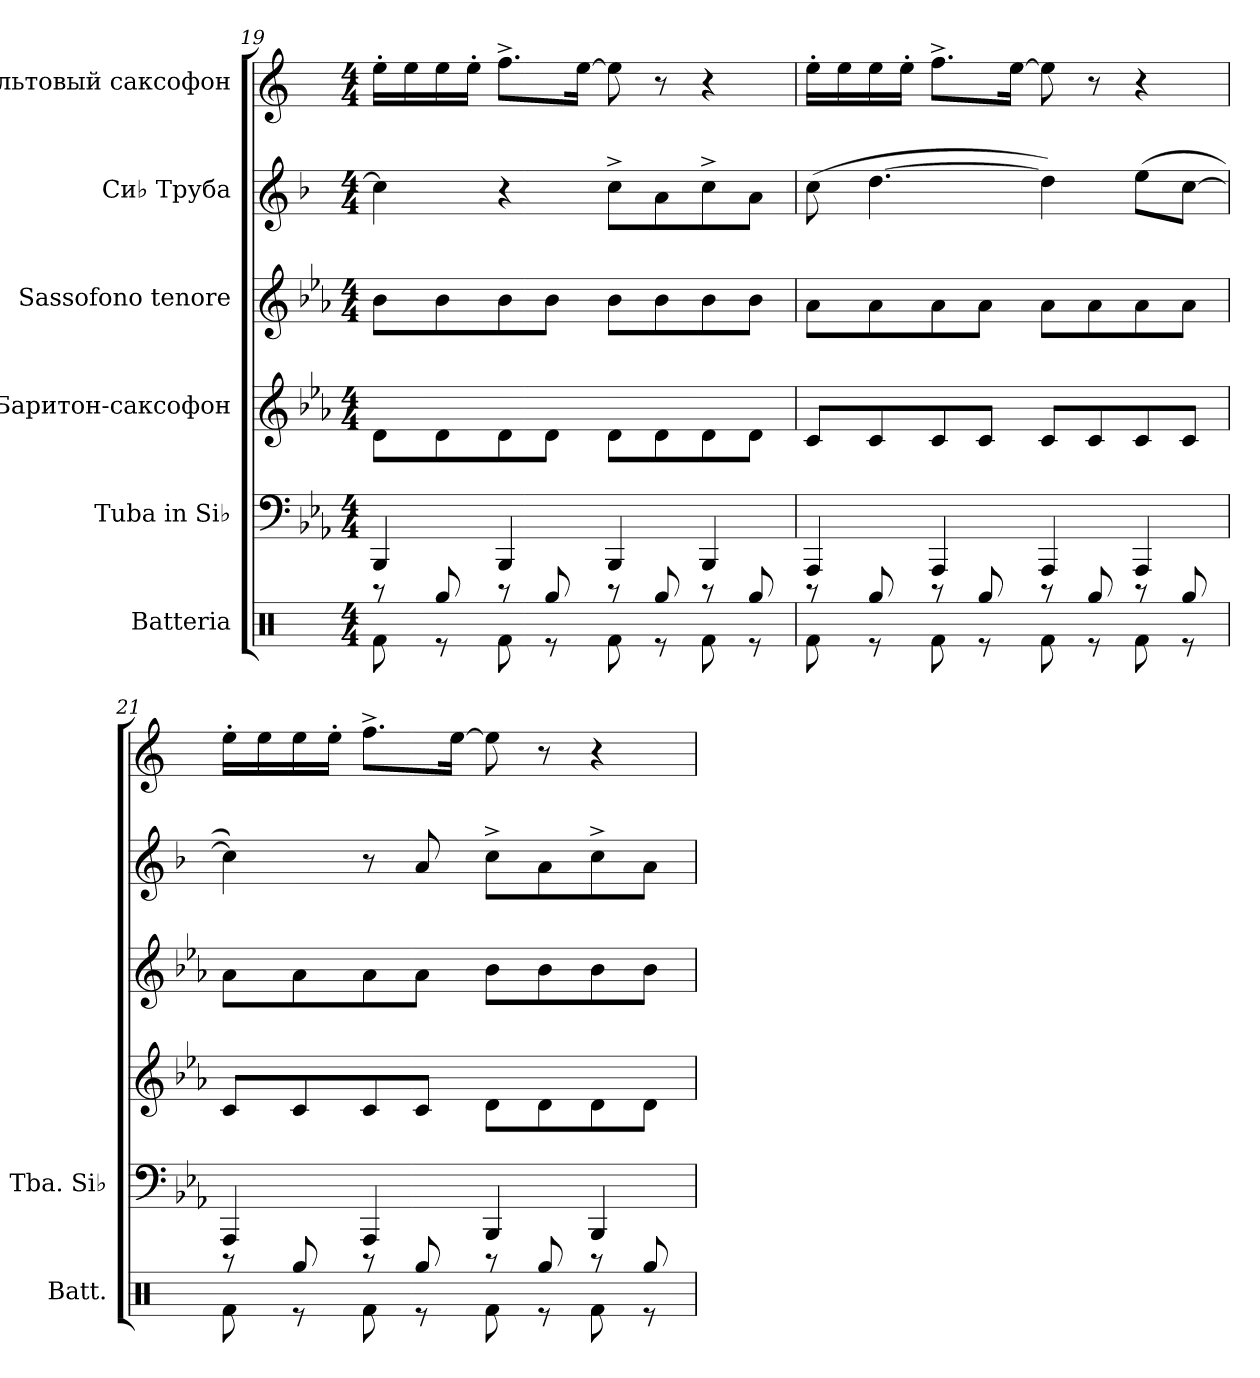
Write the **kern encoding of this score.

**kern	**kern	**kern	**kern	**kern	**kern
*part6	*part5	*part4	*part3	*part2	*part1
*staff6	*staff5	*staff4	*staff3	*staff2	*staff1
*I"Batteria	*I"Tuba in Si♭	*I"Баритон-саксофон	*I"Sassofono tenore	*I"Си♭ Труба	*I"Альтовый саксофон
*I'Batt.	*I'Tba. Si♭	*	*	*	*
*clefX	*clefF4	*clefG2	*clefG2	*clefG2	*clefG2
*	*	*ITrd12c21	*ITrd8c14	*ITrd1c2	*ITrd5c9
*k[]	*k[b-e-a-]	*k[b-e-a-]	*k[b-e-a-]	*k[b-e-a-]	*k[b-e-a-]
*M4/4	*M4/4	*M4/4	*M4/4	*M4/4	*M4/4
=19	=19	=19	=19	=19	=19
*^	*	*	*	*	*
8r	8Rf\	4BBB-/	8D\L	8B-\L	4b-\]	16g'\LL
.	.	.	.	.	.	16g\
8Rgg/	8r	.	8D\	8B-\	.	16g\
.	.	.	.	.	.	16g'\JJ
8r	8Rf\	4BBB-/	8D\	8B-\	4r	8.a-^\L
8Rgg/	8r	.	8D\J	8B-\J	.	.
.	.	.	.	.	.	[16g\Jk
8r	8Rf\	4BBB-/	8D\L	8B-\L	8b-^\L	8g\]
8Rgg/	8r	.	8D\	8B-\	8g\	8r
8r	8Rf\	4BBB-/	8D\	8B-\	8b-^\	4r
8Rgg/	8r	.	8D\J	8B-\J	8g\J	.
!!LO:PB:g=z
=20	=20	=20	=20	=20	=20	=20
8r	8Rf\	4AAA-/	8C/L	8A-\L	(8b-\	16g'\LL
.	.	.	.	.	.	16g\
8Rgg/	8r	.	8C/	8A-\	[4.cc\	16g\
.	.	.	.	.	.	16g'\JJ
8r	8Rf\	4AAA-/	8C/	8A-\	.	8.a-^\L
8Rgg/	8r	.	8C/J	8A-\J	.	.
.	.	.	.	.	.	[16g\Jk
8r	8Rf\	4AAA-/	8C/L	8A-\L	4cc\])	8g\]
8Rgg/	8r	.	8C/	8A-\	.	8r
8r	8Rf\	4AAA-/	8C/	8A-\	(8dd\L	4r
8Rgg/	8r	.	8C/J	8A-\J	[8b-\J	.
=21	=21	=21	=21	=21	=21	=21
8r	8Rf\	4AAA-/	8C/L	8A-\L	4b-\])	16g'\LL
.	.	.	.	.	.	16g\
8Rgg/	8r	.	8C/	8A-\	.	16g\
.	.	.	.	.	.	16g'\JJ
8r	8Rf\	4AAA-/	8C/	8A-\	8r	8.a-^\L
8Rgg/	8r	.	8C/J	8A-\J	8g/	.
.	.	.	.	.	.	[16g\Jk
8r	8Rf\	4BBB-/	8D\L	8B-\L	8b-^\L	8g\]
8Rgg/	8r	.	8D\	8B-\	8g\	8r
8r	8Rf\	4BBB-/	8D\	8B-\	8b-^\	4r
8Rgg/	8r	.	8D\J	8B-\J	8g\J	.
*v	*v	*	*	*	*	*
=	=	=	=	=	=
*-	*-	*-	*-	*-	*-
